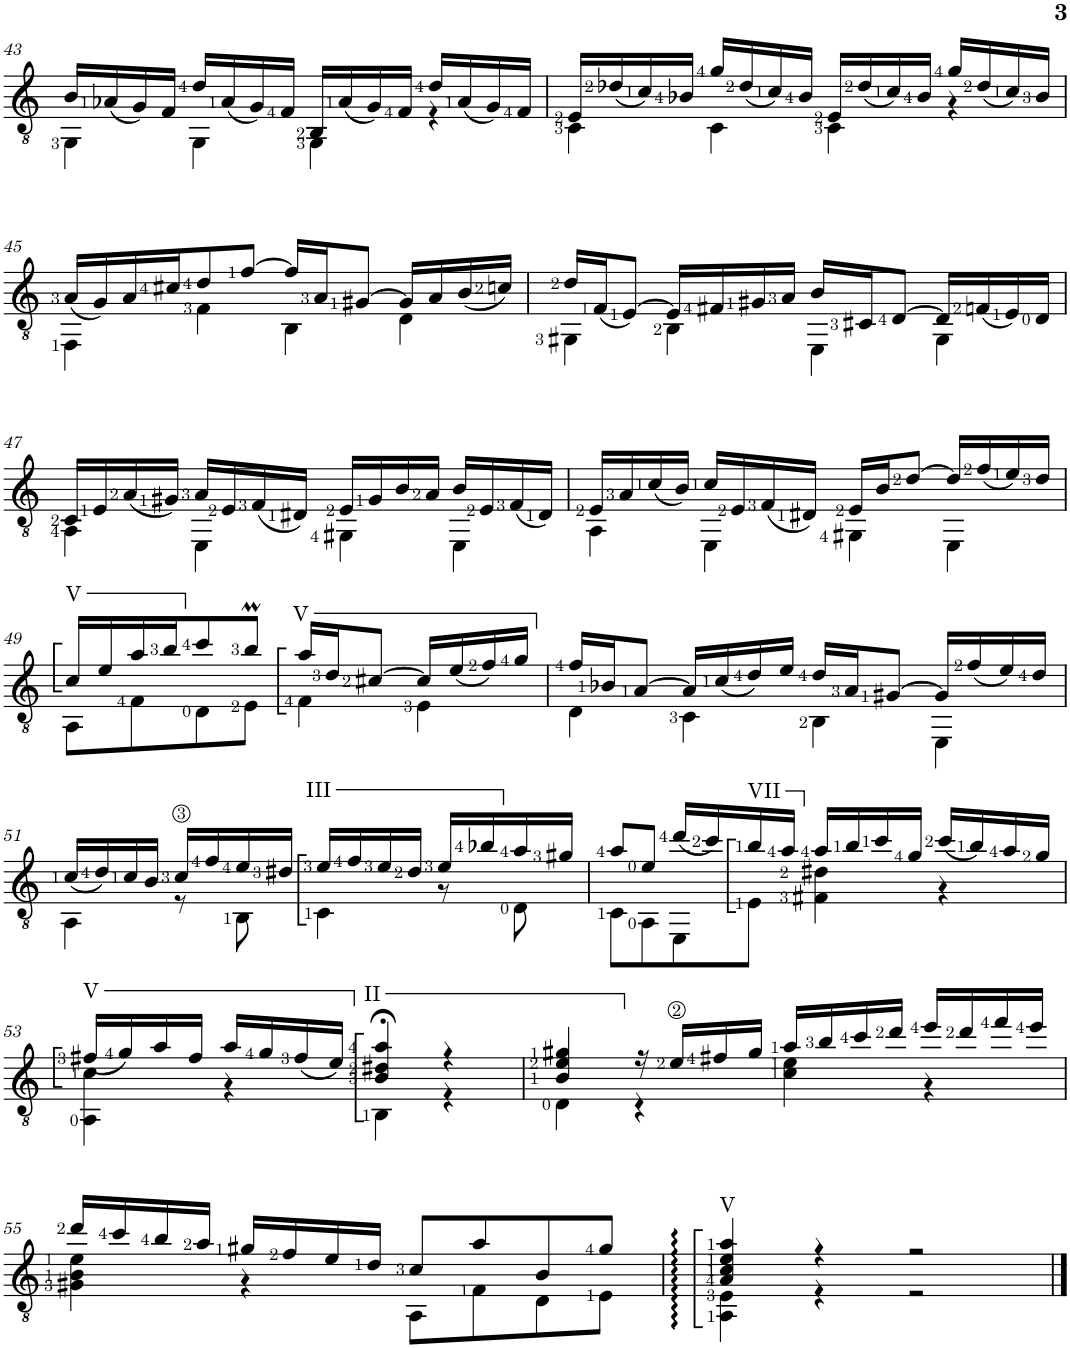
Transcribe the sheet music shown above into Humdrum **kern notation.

**kern
*part1
*staff1
*I"Classical Guitar
*I'Guit.
!!LO:PB:g=z
*clefGv2
*k[]
*a:
*M2/2
*met(c|)
=43
*^
16B/LL	4GG\
(<16A-X/	.
16G/)	.
16F/JJ	.
16d/LL	4GG\
(<16A-/	.
16G/)	.
16F/JJ	.
16BB/LL	4GG\
(<16A-/	.
16G/)	.
16F/JJ	.
16d/LL	4r
(<16A-/	.
16G/)	.
16F/JJ	.
=44	=44
16E/LL	4C\
(<16d-X/	.
16c/)	.
16B-X/JJ	.
16g/LL	4C\
(<16d-/	.
16c/)	.
16B-/JJ	.
16E/LL	4C\
(<16d-/	.
16c/)	.
16B-/JJ	.
16g/LL	4r
(<16d-/	.
16c/)	.
16B-/JJ	.
!!LO:LB:g=z	!!
=45	=45
(<16A/LL	4FF\
16G/)	.
16A/	.
16c#X/J	.
8d/	4F\
[8f/J	.
16f/LL]	4BB\
16A/J	.
[8G#X/J	.
16G#/LL]	4D\
16A/	.
(<16B/	.
16cn/JJ)	.
=46	=46
16d/LL	4GG#X\
(<16F/J	.
[8E/J)	.
16E/LL]	4BB\
16F#X/	.
16G#X/	.
16A/JJ	.
16B/LL	4EE\
16C#X/J	.
[8D/J	.
16D/LL]	4GG#\
(<16Fn/	.
16E/)	.
16D/JJ	.
!!LO:LB:g=z	!!
=47	=47
16C/LL	4AA\
16E/	.
(<16A/	.
16G#X/JJ)	.
16A/LL	4EE\
16E/	.
(<16F/	.
16D#X/JJ)	.
16E/LL	4GG#X\
16G#/	.
16B/	.
16A/JJ	.
16B/LL	4EE\
16E/	.
(<16F/	.
16D#/JJ)	.
=48	=48
16E/LL	4AA\
16A/	.
(<16c/	.
16B/JJ)	.
16c/LL	4EE\
16E/	.
(<16F/	.
16D#X/JJ)	.
16E/LL	4GG#X\
16B/J	.
[8d/J	.
16d/LL]	4EE\
(<16f/	.
16e/)	.
16d/JJ	.
!!LO:LB:g=z	!!
=49	=49
!LO:TX:a:t=V	!
16c/LL	8AA\L
16e/	.
16a/	8F\
16b/J	.
8cc/	8D\
8bm/J	8E\J
!LO:TX:a:t=V	!
16a/LL	4F\
16d/J	.
[8c#X/J	.
16c#/LL]	4E\
(<16e/	.
16f/)	.
16g/JJ	.
=50	=50
16f/LL	4D\
16B-X/J	.
[8A/J	.
16A/LL]	4C\
(<16c/	.
16d/)	.
16e/JJ	.
16d/LL	4BB\
16A/J	.
[8G#X/J	.
16G#/LL]	4EE\
(<16f/	.
16e/)	.
16d/JJ	.
!!LO:LB:g=z	!!
=51	=51
(<16c/LL	4AA\
16d/)	.
16c/	.
16B/JJ	.
16c/LL	8r
16f/	.
16e/	8BB\
16d#X/JJ	.
!LO:TX:a:t=III	!
16e/LL	4C\
16f/	.
16e/	.
16d#/JJ	.
16e/LL	8r
16b-X/	.
16a/	8D\
16g#X/JJ	.
=52	=52
8a/L	8C\L
8e/J	8AA\
(<16dd/LL	8EE\
16cc/)	.
!LO:TX:a:t=VII	!
16b/	8E\J
16a/JJ	.
16a/LL	4F#X\ 4d#X\
16b/	.
16cc/	.
16g/JJ	.
(<16cc/LL	4r
16b/)	.
16a/	.
16g/JJ	.
!!LO:LB:g=z	!!
=53	=53
!LO:TX:a:t=V	!
(<16f#X/LL	4AA\ 4c\
16g/)	.
16a/	.
16f#/JJ	.
16a/LL	4r
16g/	.
(<16f#/	.
16e/JJ)	.
!LO:TX:a:t=II	!
4B/;< 4d#X/;< 4a/;<	4BB\
4r	4r
=54	=54
4B/ 4e/ 4g#X/	4D\
16r	4r
16e/LL	.
16f#X/	.
16g#/JJ	.
16a/LL	4c\ 4e\
16b/	.
16cc/	.
16dd/JJ	.
16ee/LL	4r
16dd/	.
16ff/	.
16ee/JJ	.
!!LO:LB:g=z	!!
=55	=55
16dd/LL	4G#X\ 4B\ 4e\
16cc/	.
16b/	.
16a/JJ	.
16g#X/LL	4r
16f/	.
16e/	.
16d/JJ	.
8c/L	8AA\L
8a/	8F\
8B/	8D\
8g#/J	8E\J
=56	=56
!LO:TX:a:t=V	!
4A/ 4c/ 4e/ 4a/	4AA\: 4E\:
4r	4r
2r	2r
*v	*v
==
*-
